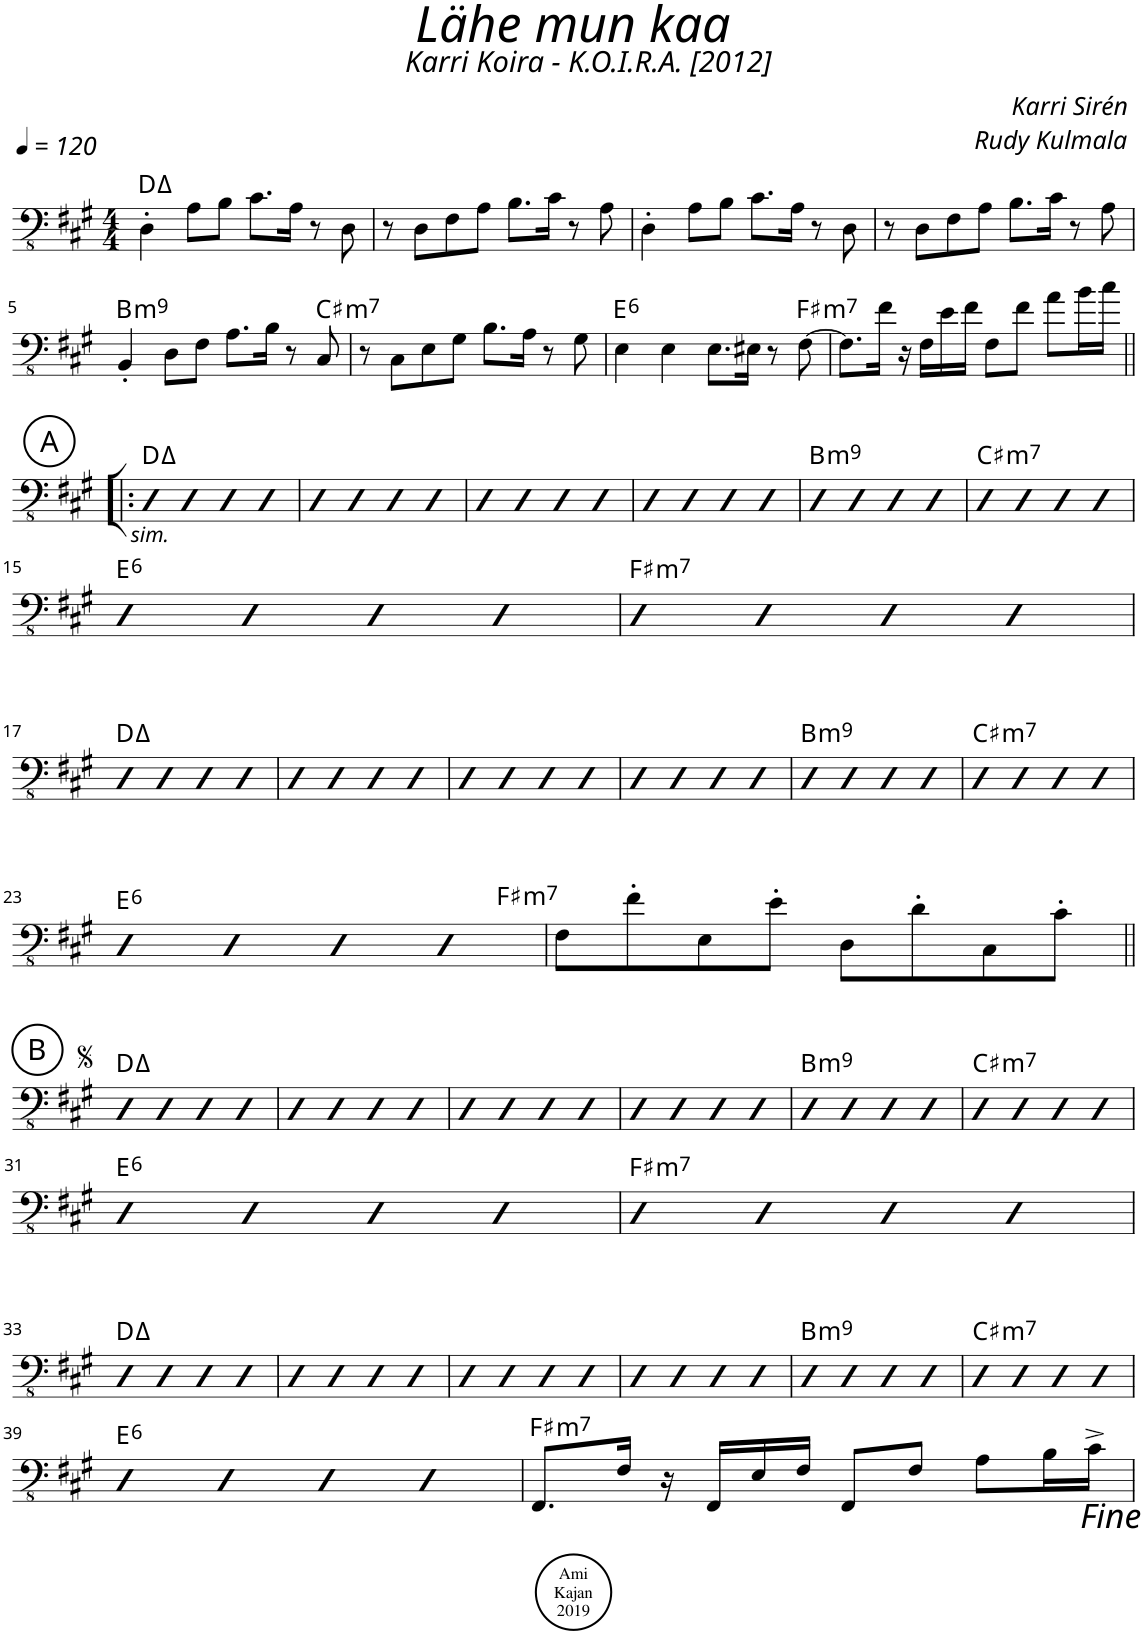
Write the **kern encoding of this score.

**kern	**harte
*part1	*part1
*staff1	*
*I"Acoustic Bass	*
*I'Bass	*
*clefFv4	*
*k[f#c#g#]	*
*M4/4	*
*MM120	*
=1	=1
4DD'\	D:maj
8AA\L	.
8BB\J	.
8.C#\L	.
16AA\Jk	.
8r	.
8DD\	.
=2	=2
8r	.
8DD\L	.
8FF#\	.
8AA\J	.
8.BB\L	.
16C#\Jk	.
8r	.
8AA\	.
=3	=3
4DD'\	.
8AA\L	.
8BB\J	.
8.C#\L	.
16AA\Jk	.
8r	.
8DD\	.
=4	=4
8r	.
8DD\L	.
8FF#\	.
8AA\J	.
8.BB\L	.
16C#\Jk	.
8r	.
8AA\	.
!!LO:LB:g=z
=5	=5
!	!LO:H:kt=m9
4BBB'/	B:min9
8DD\L	.
8FF#\J	.
8.AA\L	.
16BB\Jk	.
8r	.
!	!LO:H:kt=m7
8CC#/	C#:min7
=6	=6
8r	.
8CC#\L	.
8EE\	.
8GG#\J	.
8.BB\L	.
16AA\Jk	.
8r	.
8GG#\	.
=7	=7
!	!LO:H:kt=6
4EE\	E:maj6
4EE\	.
8.EE\L	.
16EE#X\Jk	.
8r	.
!	!LO:H:kt=m7
[8FF#\	F#:min7
=8	=8
8.FF#\L]	.
16F#\Jk	.
16r	.
16FF#\LL	.
16E\	.
16F#\JJ	.
8FF#\L	.
8F#\J	.
8A\L	.
16B\L	.
16c#\JJ	.
!!LO:LB:g=z
!!LO:REH:place=s1:a:cj:enc=circle:fs=14:t=A
=9!|:	=9!|:
!LO:TX:b:i:t=sim.	!
4DD	D:maj
4DD	.
4DD	.
4DD	.
=10	=10
4DD	.
4DD	.
4DD	.
4DD	.
=11	=11
4DD	.
4DD	.
4DD	.
4DD	.
=12	=12
4DD	.
4DD	.
4DD	.
4DD	.
=13	=13
!	!LO:H:kt=m9
4DD	B:min9
4DD	.
4DD	.
4DD	.
=14	=14
!	!LO:H:kt=m7
4DD	C#:min7
4DD	.
4DD	.
4DD	.
!!LO:LB:g=z
=15	=15
!	!LO:H:kt=6
4DD	E:maj6
4DD	.
4DD	.
4DD	.
=16	=16
!	!LO:H:kt=m7
4DD	F#:min7
4DD	.
4DD	.
4DD	.
!!LO:LB:g=z
=17	=17
4DD	D:maj
4DD	.
4DD	.
4DD	.
=18	=18
4DD	.
4DD	.
4DD	.
4DD	.
=19	=19
4DD	.
4DD	.
4DD	.
4DD	.
=20	=20
4DD	.
4DD	.
4DD	.
4DD	.
=21	=21
!	!LO:H:kt=m9
4DD	B:min9
4DD	.
4DD	.
4DD	.
=22	=22
!	!LO:H:kt=m7
4DD	C#:min7
4DD	.
4DD	.
4DD	.
!!LO:LB:g=z
=23	=23
!	!LO:H:kt=6
4DD	E:maj6
4DD	.
4DD	.
4DD	.
=24	=24
!	!LO:H:kt=m7
8FF#\L	F#:min7
8F#'\	.
8EE\	.
8E'\J	.
8DD\L	.
8D'\	.
8CC#\	.
8C#'\J	.
!!LO:LB:g=z
!!LO:REH:place=s1:a:cj:enc=circle:fs=14:t=B
=25||	=25||
4DD	D:maj
4DD	.
4DD	.
4DD	.
=26	=26
4DD	.
4DD	.
4DD	.
4DD	.
=27	=27
4DD	.
4DD	.
4DD	.
4DD	.
=28	=28
4DD	.
4DD	.
4DD	.
4DD	.
=29	=29
!	!LO:H:kt=m9
4DD	B:min9
4DD	.
4DD	.
4DD	.
=30	=30
!	!LO:H:kt=m7
4DD	C#:min7
4DD	.
4DD	.
4DD	.
!!LO:LB:g=z
=31	=31
!	!LO:H:kt=6
4DD	E:maj6
4DD	.
4DD	.
4DD	.
=32	=32
!	!LO:H:kt=m7
4DD	F#:min7
4DD	.
4DD	.
4DD	.
!!LO:LB:g=z
=33	=33
4DD	D:maj
4DD	.
4DD	.
4DD	.
=34	=34
4DD	.
4DD	.
4DD	.
4DD	.
=35	=35
4DD	.
4DD	.
4DD	.
4DD	.
=36	=36
4DD	.
4DD	.
4DD	.
4DD	.
=37	=37
!	!LO:H:kt=m9
4DD	B:min9
4DD	.
4DD	.
4DD	.
=38	=38
!	!LO:H:kt=m7
4DD	C#:min7
4DD	.
4DD	.
4DD	.
!!LO:LB:g=z
=39	=39
!	!LO:H:kt=6
4DD	E:maj6
4DD	.
4DD	.
4DD	.
=40	=40
8.FFF#/L	F#:min7
16FF#/Jk	.
16r	.
16FFF#/LL	.
16EE/	.
16FF#/JJ	.
8FFF#/L	.
8FF#/J	.
8AA\L	.
16BB\L	.
16C#^\JJ	.
!LO:TX:b:t=<font size="16"/>Fine	!LO:H:kt=m7
=	=
*-	*-
